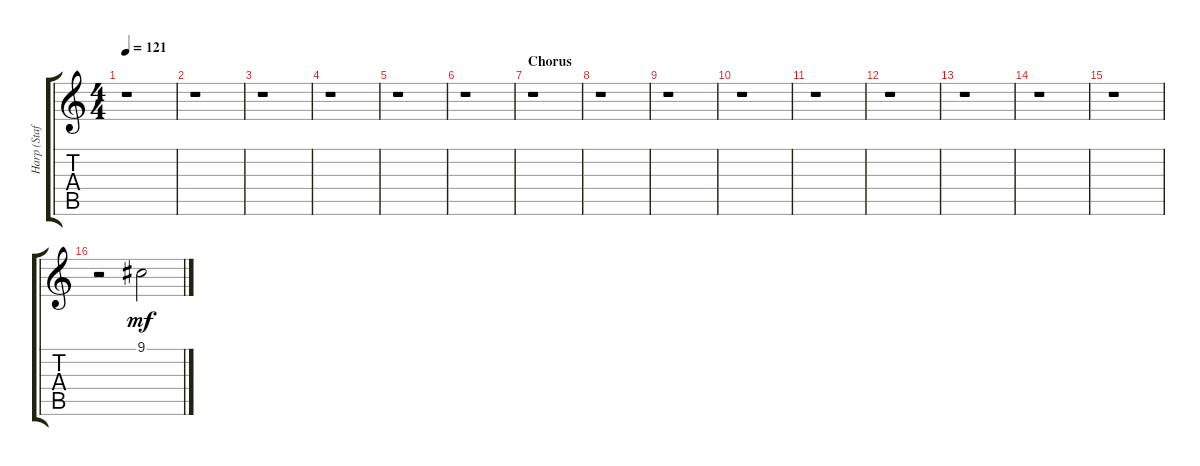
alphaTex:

\track ("Harp (Staff 1)" "Harp (Staf") {instrument orchestralharp}
\staff {score tabs}
\tuning (E4 B3 G3 D3 A2 E2) {hide}
\ts (4 4)
\tempo 121
\clef g2
\ks c
r.1{dy mf} |
r.1 |
r.1 |
r.1 |
r.1 |
r.1 |
\section ("" "Chorus")
r.1 |
r.1 |
r.1 |
r.1 |
r.1 |
r.1 |
r.1 |
r.1 |
r.1 |
r.2 9.1.2
